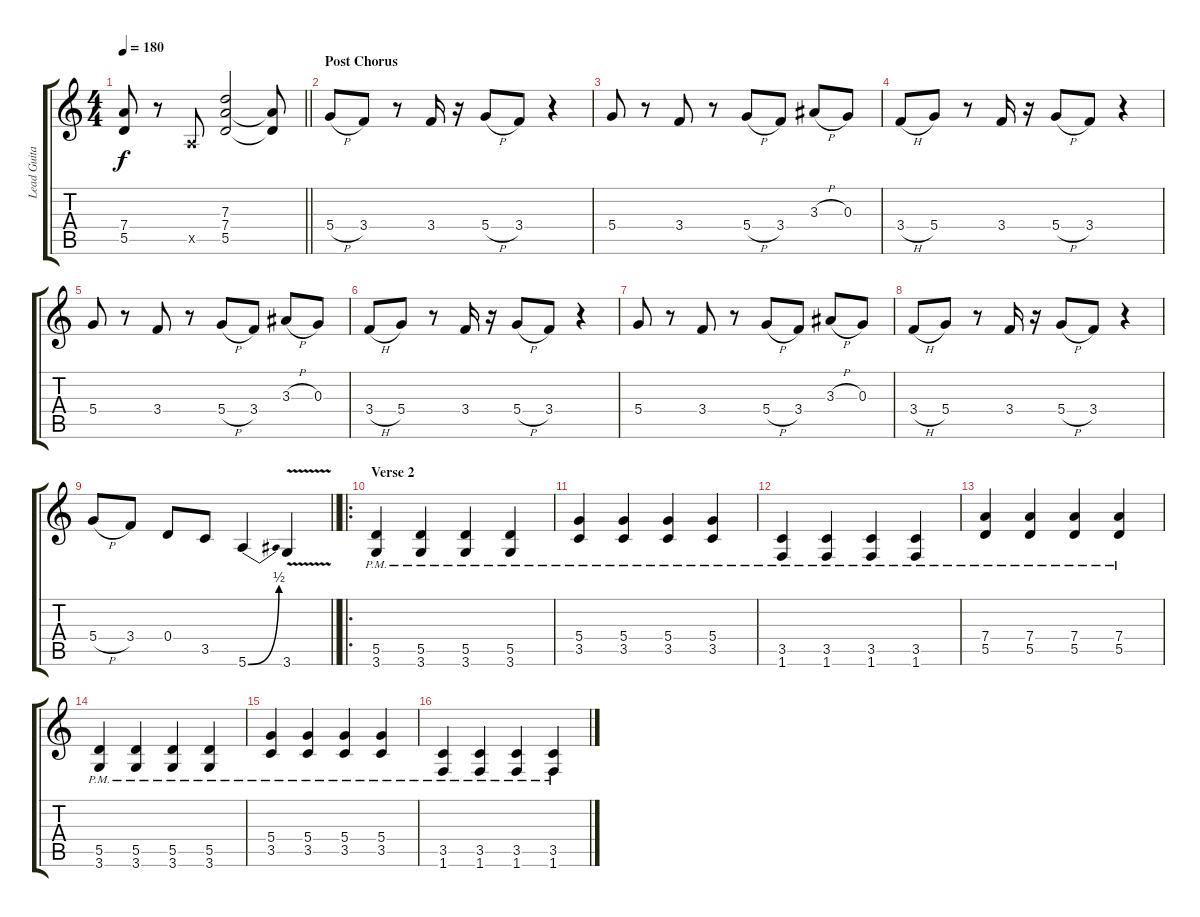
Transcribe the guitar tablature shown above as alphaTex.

\track ("Lead Guitar" "Lead Guita") {instrument distortionguitar}
\staff {score tabs}
\tuning (E4 B3 G3 D3 A2 E2) {hide}
\ts (4 4)
\tempo 180
\clef g2
\barLineRight lightlight
\ks c
(7.4 5.5).8{dy f} r.8 0.5{x}.8 (7.3 7.4 5.5).2 (7.4{t} 5.5{t}).8 |
\section ("" "Post Chorus")
5.4{h}.8 3.4.8 r.8 3.4.16 r.16 5.4{h}.8 3.4.8 r.4 |
5.4.8 r.8 3.4.8 r.8 5.4{h}.8 3.4.8 3.3{h}.8 0.3.8 |
3.4{h}.8 5.4.8 r.8 3.4.16 r.16 5.4{h}.8 3.4.8 r.4 |
5.4.8 r.8 3.4.8 r.8 5.4{h}.8 3.4.8 3.3{h}.8 0.3.8 |
3.4{h}.8 5.4.8 r.8 3.4.16 r.16 5.4{h}.8 3.4.8 r.4 |
5.4.8 r.8 3.4.8 r.8 5.4{h}.8 3.4.8 3.3{h}.8 0.3.8 |
3.4{h}.8 5.4.8 r.8 3.4.16 r.16 5.4{h}.8 3.4.8 r.4 |
\barLineRight lightlight
5.4{h}.8 3.4.8 0.4.8 3.5.8 5.6{be (bend 0 0 60 2)}.4 3.6{v}.4 |
\ro
\section ("" "Verse 2")
(5.5{pm} 3.6{pm}).4 (5.5{pm} 3.6{pm}).4 (5.5{pm} 3.6{pm}).4 (5.5{pm} 3.6{pm}).4 |
(5.4{pm} 3.5{pm}).4 (5.4{pm} 3.5{pm}).4 (5.4{pm} 3.5{pm}).4 (5.4{pm} 3.5{pm}).4 |
(3.5{pm} 1.6{pm}).4 (3.5{pm} 1.6{pm}).4 (3.5{pm} 1.6{pm}).4 (3.5{pm} 1.6{pm}).4 |
(7.4{pm} 5.5{pm}).4 (7.4{pm} 5.5{pm}).4 (7.4{pm} 5.5{pm}).4 (7.4{pm} 5.5{pm}).4 |
(5.5{pm} 3.6{pm}).4 (5.5{pm} 3.6{pm}).4 (5.5{pm} 3.6{pm}).4 (5.5{pm} 3.6{pm}).4 |
(5.4{pm} 3.5{pm}).4 (5.4{pm} 3.5{pm}).4 (5.4{pm} 3.5{pm}).4 (5.4{pm} 3.5{pm}).4 |
(3.5{pm} 1.6{pm}).4 (3.5{pm} 1.6{pm}).4 (3.5{pm} 1.6{pm}).4 (3.5{pm} 1.6{pm}).4
